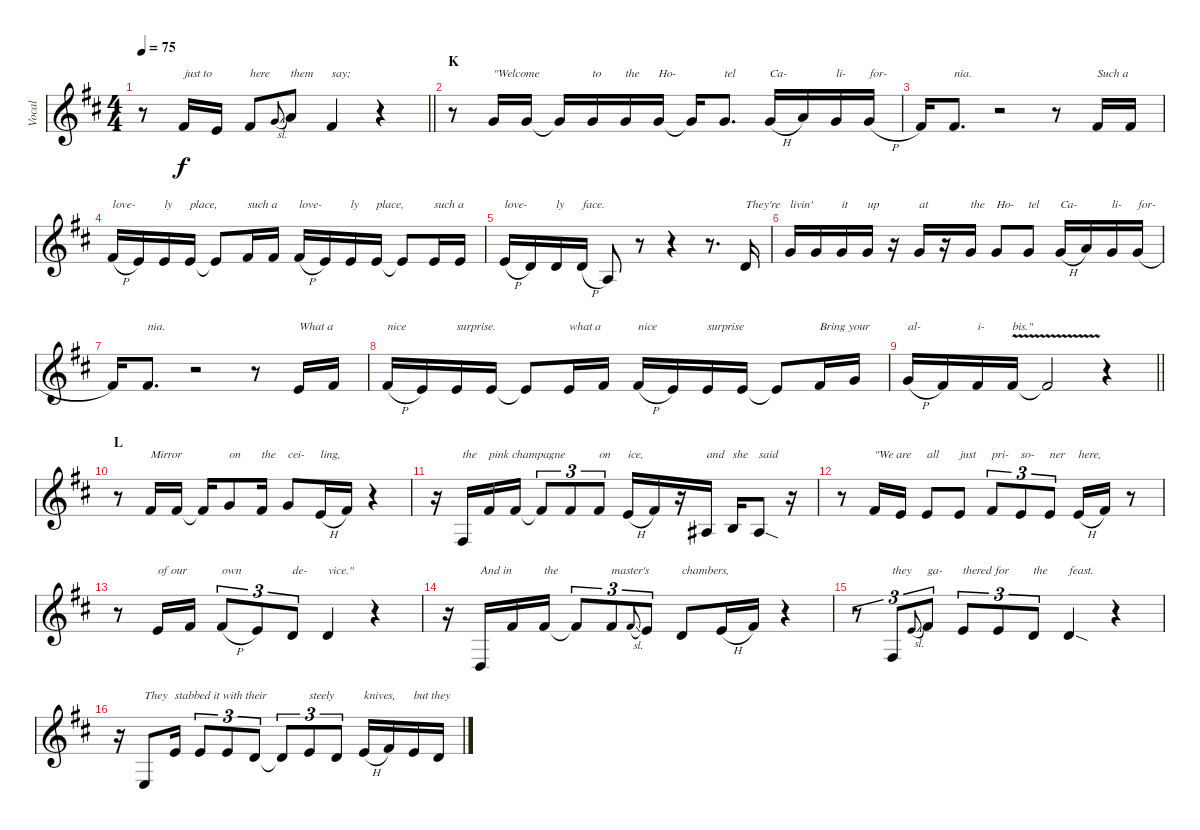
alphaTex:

\track ("Vocal" "Vocal") {instrument synthvoice}
\staff {score}
\tuning (E4 B3 G3 D3 A2 E2) {hide}
\ts (4 4)
\tempo 75
\clef g2
\barLineRight lightlight
\ks d
r.8{dy f} 2.1.16{txt "just to"} 0.1.16 2.1.8{txt "here"} 3.1{sl}.8{gr onbeat} 5.1.8{txt "them"} 2.1.4{txt "say;"} r.4 |
\section ("" "K")
r.8 3.1.16{txt "\"Welcome"} 3.1.16 3.1{t}.16 3.1.16{txt "to"} 3.1.16{txt "the"} 3.1.16{txt "Ho-"} 3.1{t}.16 3.1.8{d txt "tel"} 3.1{h}.16{txt "Ca-"} 5.1.16 3.1.16{txt "li-"} 3.1{h}.16{txt "for-"} |
2.1.16 2.1.8{d txt "nia."} r.2 r.8 2.1.16{txt "Such a"} 2.1.16 |
2.1{h}.16{txt "love-"} 0.1.16 0.1.16{txt "ly"} 0.1.16{txt "place,"} 0.1{t}.8 2.1.16{txt "such a"} 2.1.16 2.1{h}.16{txt "love-"} 0.1.16 0.1.16{txt "ly"} 0.1.16{txt "place,"} 0.1{t}.8 0.1.16{txt "such a"} 0.1.16 |
5.2{h}.16{txt "love-"} 3.2.16 3.2.16{txt "ly"} 7.3{h}.16{txt "face."} 2.3.8 r.8 r.4 r.8{d} 3.2.16{txt "They're"} |
3.1.16{txt "livin'" beam Up} 3.1.16{beam Up} 3.1.16{txt "it" beam Up} 3.1.16{txt "up" beam Up} r.16{beam Up} 3.1.16{txt "at" beam Up} r.16{beam Up} 3.1.16{txt "the" beam Up} 3.1.8{txt "Ho-" beam Up} 3.1.8{txt "tel" beam Up} 3.1{h}.16{txt "Ca-" beam Up} 5.1.16{beam Up} 3.1.16{txt "li-" beam Up} 3.1{h}.16{txt "for-" beam Up} |
2.1.16{beam Up} 2.1.8{d txt "nia." beam Up} r.2 r.8 0.1.16{txt "What a"} 2.1.16 |
2.1{h}.16{txt "nice"} 0.1.16 0.1.16{txt "surprise."} 0.1.16 0.1{t}.8 0.1.16{txt "what a"} 2.1.16 2.1{h}.16{txt "nice"} 0.1.16 0.1.16{txt "surprise"} 0.1.16 0.1{t}.8 2.1.16{txt "Bring your"} 3.1.16 |
\barLineRight lightlight
3.1{h}.16{txt "al-"} 2.1.16 2.1.16{txt "i-"} 2.1{v}.16{txt "bis.\""} 2.1{t}.2 r.4 |
\section ("" "L")
r.8 2.1.16{txt "Mirror"} 2.1.16 2.1{t}.16 3.1.8{txt "on"} 2.1.16{txt "the"} 3.1.8{txt "cei-"} 0.1{h}.16{txt "ling,"} 2.1.16 r.4 |
r.16 4.4.16{txt "the"} 2.1.16{txt "pink champagne"} 2.1.16 2.1{t}.8{tu (3 2)} 2.1.8{tu (3 2)} 2.1.8{tu (3 2) txt "on"} 0.1{h}.16{txt "ice,"} 2.1.16 r.16 3.3.16{txt "and"} 0.2.16{txt "she"} 3.3{sod}.8{txt "said"} r.16 |
r.8 2.1.16{txt "\"We are"} 0.1.16 0.1.8{txt "all"} 0.1.8{txt "just"} 2.1.8{tu (3 2) txt "pri-"} 0.1.8{tu (3 2) txt "so-"} 0.1.8{tu (3 2) txt "ner"} 5.2{h}.16{txt "here,"} 7.2.16 r.8 |
r.8 0.1.16{txt "of our"} 2.1.16 2.1{h}.8{tu (3 2) txt "own"} 0.1.8{tu (3 2)} 3.2.8{tu (3 2) txt "de-"} 3.2.4{txt "vice.\""} r.4 |
r.16 0.4.16{txt "And in"} 2.1.16 2.1.16{txt "the"} 2.1{t}.8{tu (3 2)} 2.1.8{tu (3 2) txt "master's"} 2.1{sl}.8{gr onbeat} 0.1.8{tu (3 2)} 3.2.8{txt "chambers,"} 0.1{h}.16 2.1.16 r.4 |
r.8{tu (3 2)} 4.4.8{tu (3 2) txt "they"} 0.1{sl}.8{gr onbeat} 2.1.8{tu (3 2) txt "ga-"} 0.1.8{tu (3 2) txt "thered for"} 0.1.8{tu (3 2)} 3.2.8{tu (3 2) txt "the"} 3.2{sod}.4{txt "feast."} r.4 |
r.16 2.4.8{txt "They"} 0.1.16{txt "stabbed it with their"} 0.1.8{tu (3 2)} 0.1.8{tu (3 2)} 3.2.8{tu (3 2)} 3.2{t}.8{tu (3 2)} 0.1.8{tu (3 2) txt "steely"} 3.2.8{tu (3 2)} 0.1{h}.16{txt "knives,"} 2.1.16 0.1.16{txt "but they"} 3.2.16
